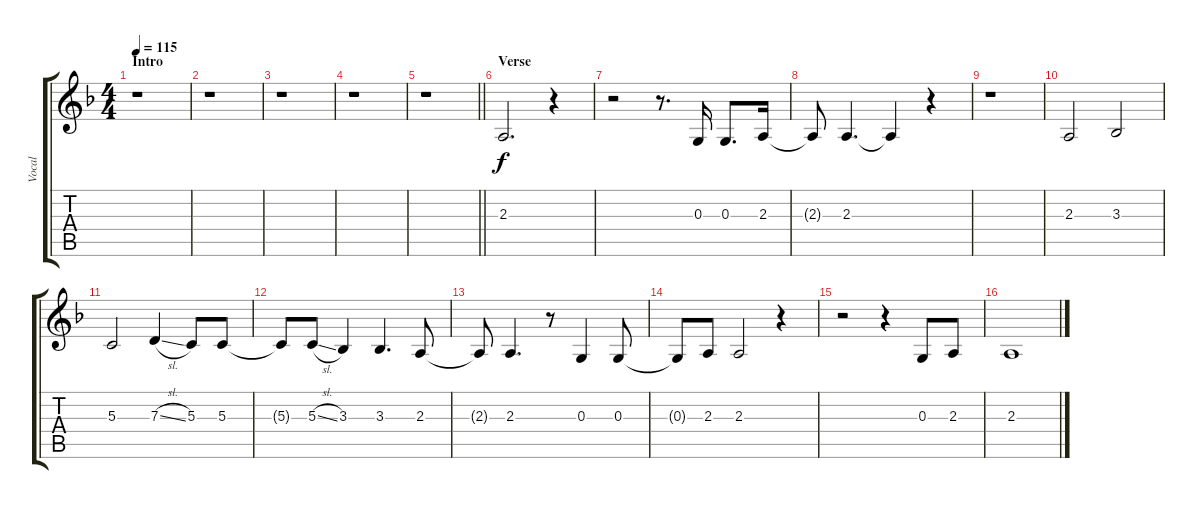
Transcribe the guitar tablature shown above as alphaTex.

\track ("Vocal" "Vocal") {instrument tenorsax}
\staff {score tabs}
\tuning (E4 B3 G3 D3 A2 E2) {hide}
\ts (4 4)
\section ("" "Intro")
\tempo 115
\clef g2
\ks dminor
r.1{dy f instrument tenorsax} |
r.1 |
r.1 |
r.1 |
\barLineRight lightlight
r.1 |
\section ("" "Verse")
2.3.2{d} r.4 |
r.2 r.8{d} 0.3.16 0.3.8{d} 2.3.16 |
2.3{t}.8 2.3.4{d} 2.3{t}.4 r.4 |
r.1 |
2.3.2 3.3.2 |
5.3.2 7.3{sl}.4 5.3.8 5.3.8 |
5.3{t}.8 5.3{sl}.8 3.3.4 3.3.4{d} 2.3.8 |
2.3{t}.8 2.3.4{d} r.8 0.3.4 0.3.8 |
0.3{t}.8 2.3.8 2.3.2 r.4 |
r.2 r.4 0.3.8 2.3.8 |
2.3.1
